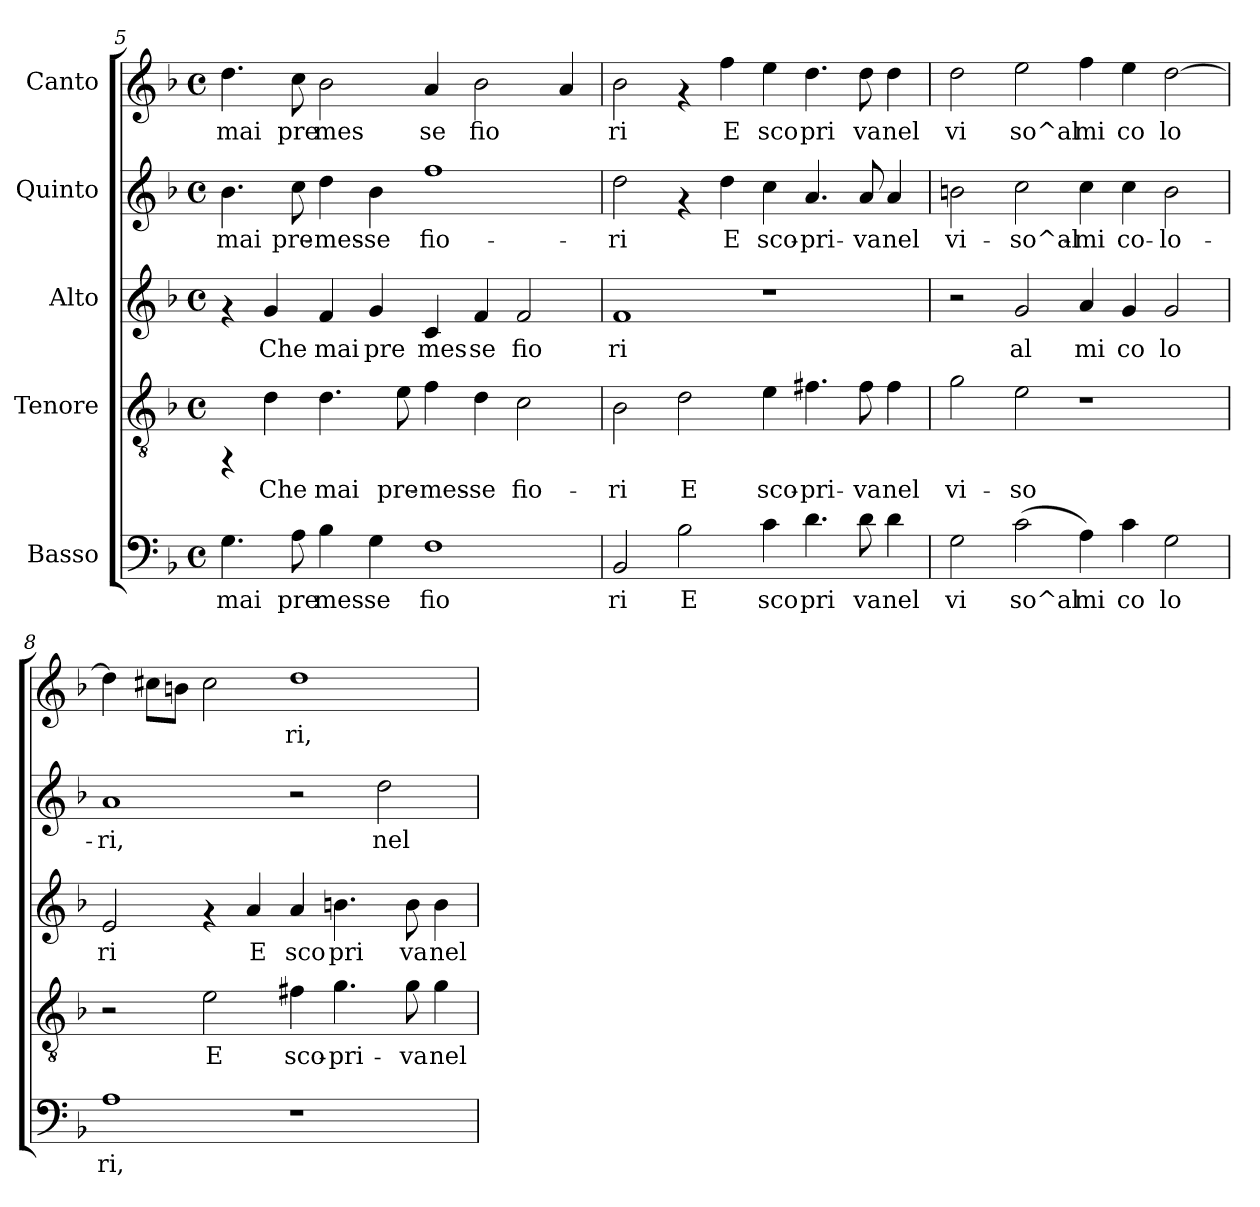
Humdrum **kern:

**kern	**text	**kern	**text	**kern	**text	**kern	**text	**kern	**text
*part5	*part5	*part4	*part4	*part3	*part3	*part2	*part2	*part1	*part1
*staff5	*staff5	*staff4	*staff4	*staff3	*staff3	*staff2	*staff2	*staff1	*staff1
*I"Basso	*	*I"Tenore	*	*I"Alto	*	*I"Quinto	*	*I"Canto	*
!!LO:LB:g=z
*clefF4	*	*clefGv2	*	*clefG2	*	*clefG2	*	*clefG2	*
*k[b-]	*	*k[b-]	*	*k[b-]	*	*k[b-]	*	*k[b-]	*
*F:	*	*F:	*	*F:	*	*F:	*	*F:	*
*M4/4	*	*M4/4	*	*M4/4	*	*M4/4	*	*M4/4	*
*met(c)	*	*met(c)	*	*met(c)	*	*met(c)	*	*met(c)	*
=5	=5	=5	=5	=5	=5	=5	=5	=5	=5
!	!LO:LY:b:cj	!	!	!	!	!	!LO:LY:b:cj	!	!LO:LY:b:cj
4.G\	mai	4rFF	.	4rf	.	4.b-\	mai	4.dd\	mai
!	!	!	!LO:LY:b:cj	!	!LO:LY:b:cj	!	!	!	!
.	.	4d\	Che	4g/	Che	.	.	.	.
!	!LO:LY:b:cj	!	!	!	!	!	!LO:LY:b:cj	!	!LO:LY:b:cj
8A\	pre	.	.	.	.	8cc\	pre-	8cc\	pre
!	!LO:LY:b:cj	!	!LO:LY:b:cj	!	!LO:LY:b:cj	!	!LO:LY:b:cj	!	!LO:LY:b:cj
4B-\	mes	4.d\	mai	4f/	mai	4dd\	-mes-	2b-\	mes
!	!LO:LY:b:cj	!	!	!	!LO:LY:b:cj	!	!LO:LY:b:cj	!	!
4G\	se	.	.	4g/	pre	4b-\	-se	.	.
!	!	!	!LO:LY:b:cj	!	!	!	!	!	!
.	.	8e\	pre-	.	.	.	.	.	.
!	!LO:LY:b:cj	!	!LO:LY:b:cj	!	!LO:LY:b:cj	!	!LO:LY:b:cj	!	!LO:LY:b:cj
1F	fio	4f\	-mes-	4c/	mes	1ff	fio-	4a/	se
!	!	!	!LO:LY:b:cj	!	!LO:LY:b:cj	!	!	!	!LO:LY:b:cj
.	.	4d\	-se	4f/	se	.	.	2b-\	fio
!	!	!	!LO:LY:b:cj	!	!LO:LY:b:cj	!	!	!	!
.	.	2c\	fio-	2f/	fio	.	.	.	.
!	!	!	!	!	!	!	!	!	!LO:LY:b:cj
.	.	.	.	.	.	.	.	4a/	.
=6	=6	=6	=6	=6	=6	=6	=6	=6	=6
!	!LO:LY:b:cj	!	!LO:LY:b:cj	!	!LO:LY:b:cj	!	!LO:LY:b:cj	!	!LO:LY:b:cj
2BB-/	ri	2B-\	-ri	1f	ri	2dd\	-ri	2b-\	ri
!	!LO:LY:b:cj	!	!LO:LY:b:cj	!	!	!	!	!	!
2B-\	E	2d\	E	.	.	4rf	.	4rf	.
!	!	!	!	!	!	!	!LO:LY:b:cj	!	!LO:LY:b:cj
.	.	.	.	.	.	4dd\	E	4ff\	E
!	!LO:LY:b:cj	!	!LO:LY:b:cj	!	!	!	!LO:LY:b:cj	!	!LO:LY:b:cj
4c\	sco	4e\	sco-	1r	.	4cc\	sco-	4ee\	sco
!	!LO:LY:b:cj	!	!LO:LY:b:cj	!	!	!	!LO:LY:b:cj	!	!LO:LY:b:cj
4.d\	pri	4.f#X\	-pri-	.	.	4.a/	-pri-	4.dd\	pri
!	!LO:LY:b:cj	!	!LO:LY:b:cj	!	!	!	!LO:LY:b:cj	!	!LO:LY:b:cj
8d\	va	8f#\	-va	.	.	8a/	-va	8dd\	va
!	!LO:LY:b:cj	!	!LO:LY:b:cj	!	!	!	!LO:LY:b:cj	!	!LO:LY:b:cj
4d\	nel	4f#\	nel	.	.	4a/	nel	4dd\	nel
=7	=7	=7	=7	=7	=7	=7	=7	=7	=7
!	!LO:LY:b:cj	!	!LO:LY:b:cj	!	!	!	!LO:LY:b:cj	!	!LO:LY:b:cj
2G\	vi	2g\	vi-	2r	.	2bn\	vi-	2dd\	vi
!	!LO:LY:b:cj	!	!LO:LY:b:cj	!	!LO:LY:b:cj	!	!LO:LY:b:cj	!	!LO:LY:b:cj
(<2c\	so^al	2e\	-so	2g/	al	2cc\	-so^al-	2ee\	so^al
!	!LO:LY:b:cj	!	!	!	!LO:LY:b:cj	!	!LO:LY:b:cj	!	!LO:LY:b:cj
4A\)	mi	1r	.	4a/	mi	4cc\	-mi	4ff\	mi
!	!LO:LY:b:cj	!	!	!	!LO:LY:b:cj	!	!LO:LY:b:cj	!	!LO:LY:b:cj
4c\	co	.	.	4g/	co	4cc\	co-	4ee\	co
!	!LO:LY:b:cj	!	!	!	!LO:LY:b:cj	!	!LO:LY:b:cj	!	!LO:LY:b:cj
2G\	lo	.	.	2g/	lo	2b\	-lo-	[>2dd\	lo
=8	=8	=8	=8	=8	=8	=8	=8	=8	=8
!	!LO:LY:b:cj	!	!	!	!LO:LY:b:cj	!	!LO:LY:b:cj	!	!LO:LY:b:cj
1A	ri,	2r	.	2e/	ri	1a	-ri,	4dd\]	.
!	!	!	!	!	!	!	!	!	!LO:LY:b:cj
.	.	.	.	.	.	.	.	8cc#X\L	.
!	!	!	!	!	!	!	!	!	!LO:LY:b:cj
.	.	.	.	.	.	.	.	8bn\J	.
!	!	!	!LO:LY:b:cj	!	!	!	!	!	!LO:LY:b:cj
.	.	2e\	E	4rf	.	.	.	2cc#\	.
!	!	!	!	!	!LO:LY:b:cj	!	!	!	!
.	.	.	.	4a/	E	.	.	.	.
!	!	!	!LO:LY:b:cj	!	!LO:LY:b:cj	!	!	!	!LO:LY:b:cj
1r	.	4f#X\	sco-	4a/	sco	2r	.	1dd	ri,
!	!	!	!LO:LY:b:cj	!	!LO:LY:b:cj	!	!	!	!
.	.	4.g\	-pri-	4.bn\	pri	.	.	.	.
!	!	!	!	!	!	!	!LO:LY:b:cj	!	!
.	.	.	.	.	.	2dd\	nel	.	.
!	!	!	!LO:LY:b:cj	!	!LO:LY:b:cj	!	!	!	!
.	.	8g\	-va	8b\	va	.	.	.	.
!	!	!	!LO:LY:b:cj	!	!LO:LY:b:cj	!	!	!	!
.	.	4g\	nel	4b\	nel	.	.	.	.
=	=	=	=	=	=	=	=	=	=
*-	*-	*-	*-	*-	*-	*-	*-	*-	*-
